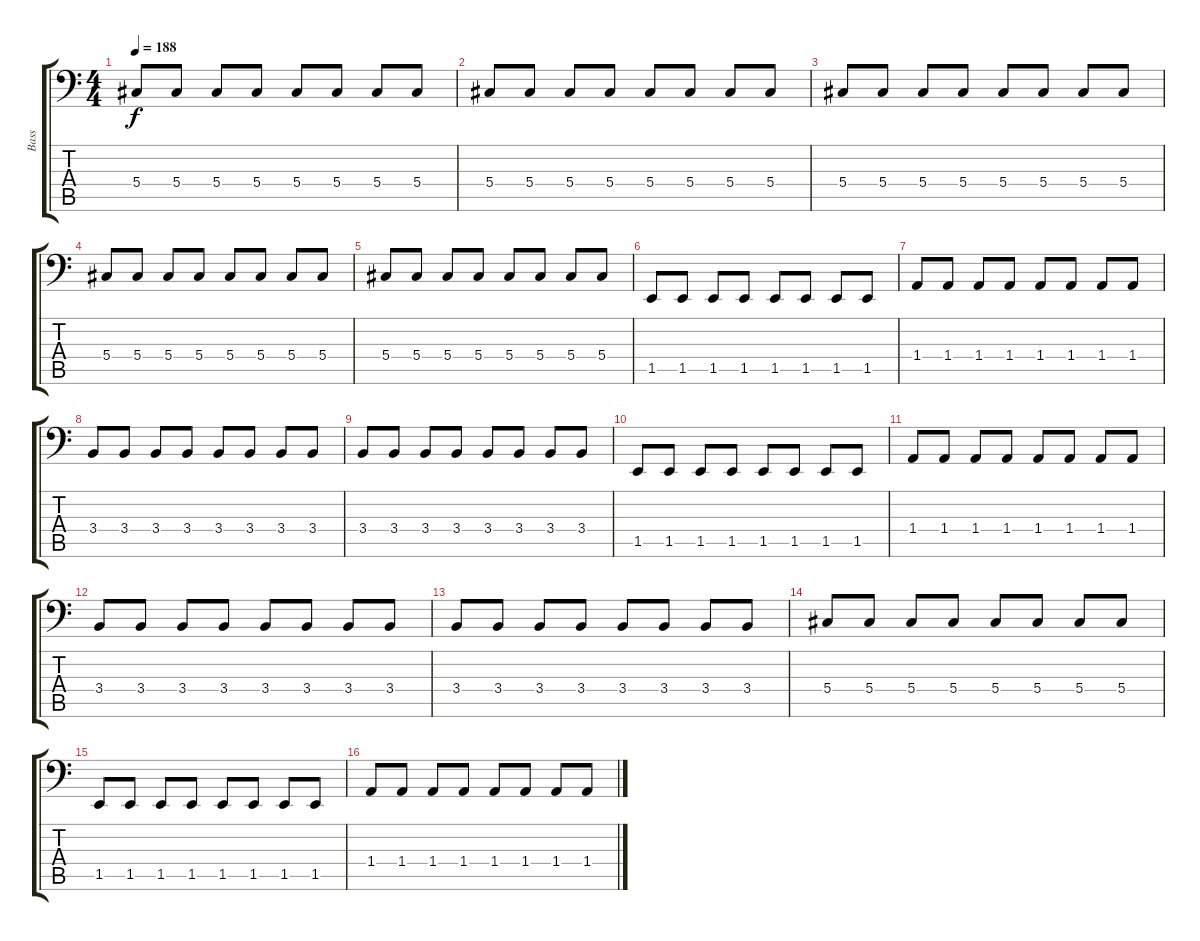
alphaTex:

\track ("Bass" "Bass") {instrument electricbasspick}
\staff {score tabs}
\tuning (B2 Gb2 Db2 Ab1 Eb1 Bb0) {hide}
\ts (4 4)
\tempo 188
\clef f4
\ks c
5.4.8{dy f} 5.4.8 5.4.8 5.4.8 5.4.8 5.4.8 5.4.8 5.4.8 |
5.4.8 5.4.8 5.4.8 5.4.8 5.4.8 5.4.8 5.4.8 5.4.8 |
5.4.8 5.4.8 5.4.8 5.4.8 5.4.8 5.4.8 5.4.8 5.4.8 |
5.4.8 5.4.8 5.4.8 5.4.8 5.4.8 5.4.8 5.4.8 5.4.8 |
5.4.8 5.4.8 5.4.8 5.4.8 5.4.8 5.4.8 5.4.8 5.4.8 |
1.5.8 1.5.8 1.5.8 1.5.8 1.5.8 1.5.8 1.5.8 1.5.8 |
1.4.8 1.4.8 1.4.8 1.4.8 1.4.8 1.4.8 1.4.8 1.4.8 |
3.4.8 3.4.8 3.4.8 3.4.8 3.4.8 3.4.8 3.4.8 3.4.8 |
3.4.8 3.4.8 3.4.8 3.4.8 3.4.8 3.4.8 3.4.8 3.4.8 |
1.5.8 1.5.8 1.5.8 1.5.8 1.5.8 1.5.8 1.5.8 1.5.8 |
1.4.8 1.4.8 1.4.8 1.4.8 1.4.8 1.4.8 1.4.8 1.4.8 |
3.4.8 3.4.8 3.4.8 3.4.8 3.4.8 3.4.8 3.4.8 3.4.8 |
3.4.8 3.4.8 3.4.8 3.4.8 3.4.8 3.4.8 3.4.8 3.4.8 |
5.4.8 5.4.8 5.4.8 5.4.8 5.4.8 5.4.8 5.4.8 5.4.8 |
1.5.8 1.5.8 1.5.8 1.5.8 1.5.8 1.5.8 1.5.8 1.5.8 |
1.4.8 1.4.8 1.4.8 1.4.8 1.4.8 1.4.8 1.4.8 1.4.8
